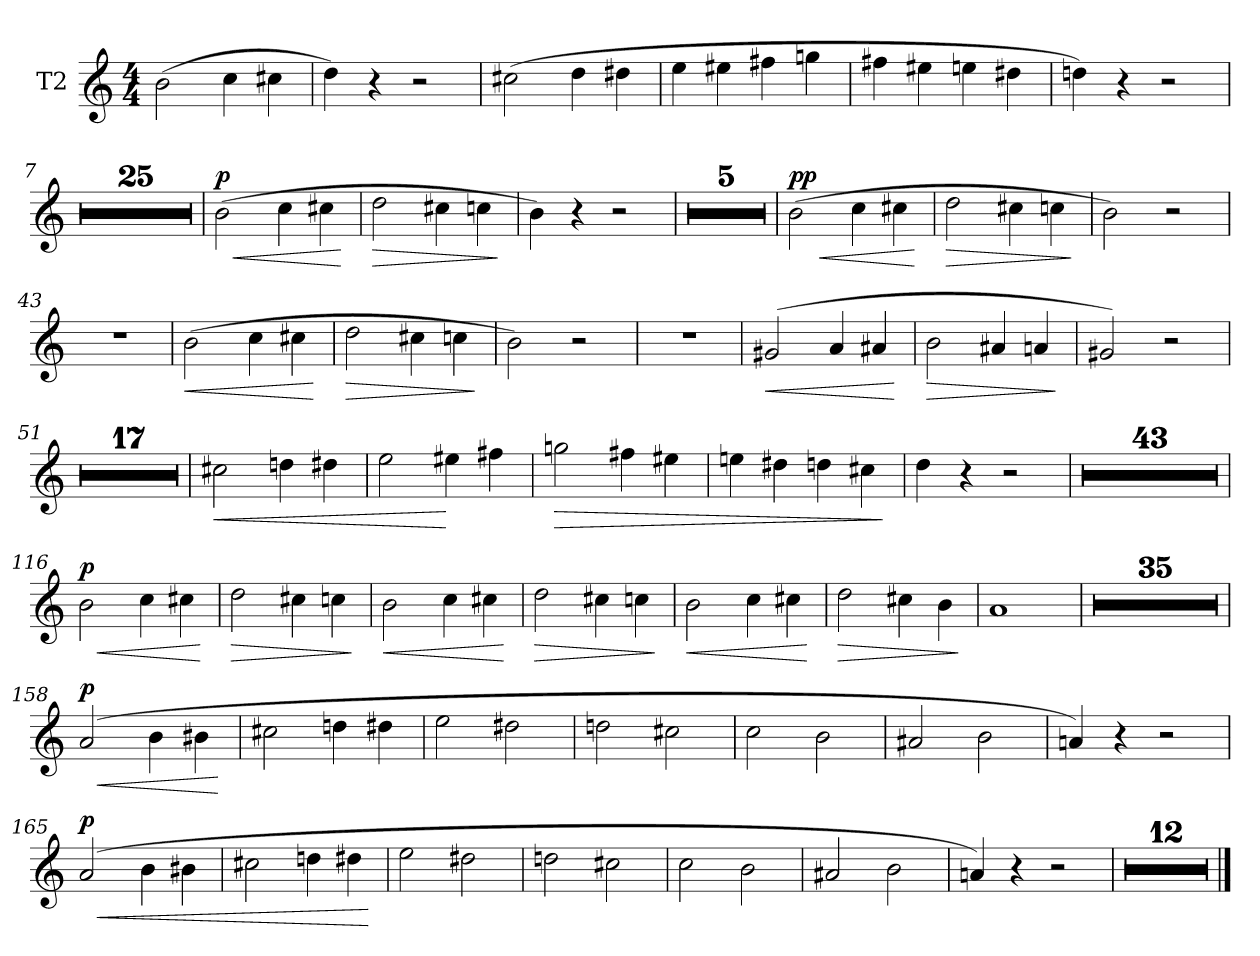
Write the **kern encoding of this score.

**kern	**dynam
*part1	*part1
*staff1	*staff1
*I"T2	*
*I'T2	*
*clefG2	*
*k[]	*
*M4/4	*
=1	=1
(2b\	.
4cc\	.
4cc#X\	.
=2	=2
4dd\)	.
4r	.
2r	.
=3	=3
(2cc#X\	.
4dd\	.
4dd#X\	.
!!LO:PB:g=z
=4	=4
4ee\	.
4ee#X\	.
4ff#X\	.
4ggn\	.
=5	=5
4ff#X\	.
4ee#X\	.
4een\	.
4dd#X\	.
=6	=6
4ddn\)	.
4r	.
2r	.
!!LO:LB:g=z
=7	=7
1r	.
=8	=8
1r	.
=9	=9
1r	.
=10	=10
1r	.
!!LO:PB:g=z
=11	=11
1r	.
=12	=12
1r	.
=13	=13
1r	.
!!LO:LB:g=z
=14	=14
1r	.
=15	=15
1r	.
=16	=16
1r	.
!!LO:LB:g=z
=17	=17
1r	.
=18	=18
1r	.
!!LO:PB:g=z
=19	=19
1r	.
=20	=20
1r	.
!!LO:LB:g=z
=21	=21
1r	.
=22	=22
1r	.
!!LO:PB:g=z
=23	=23
1r	.
=24	=24
1r	.
!!LO:LB:g=z
=25	=25
1r	.
=26	=26
1r	.
!!LO:PB:g=z
=27	=27
1r	.
=28	=28
1r	.
=29	=29
1r	.
!!LO:LB:g=z
=30	=30
1r	.
=31	=31
1r	.
!!LO:PB:g=z
=32	=32
!	!LO:HP:b
!	!LO:DY:n=1:a
(2b\	< p
4cc\	.
4cc#X\	.
.	[
=33	=33
!	!LO:HP:b
2dd\	>
4cc#X\	.
4ccn\	.
.	]
=34	=34
4b\)	.
4r	.
2r	.
=35	=35
1r	.
=36	=36
1r	.
=37	=37
1r	.
!!LO:LB:g=z
=38	=38
1r	.
=39	=39
1r	.
=40	=40
!	!LO:HP:b
!	!LO:DY:n=1:a
(2b\	< pp
4cc\	.
4cc#X\	.
.	[
=41	=41
!	!LO:HP:b
2dd\	>
4cc#X\	.
4ccn\	.
.	]
=42	=42
2b\)	.
2r	.
!!LO:PB:g=z
=43	=43
1r	.
=44	=44
!	!LO:HP:b
(2b\	<
4cc\	.
4cc#X\	.
.	[
=45	=45
!	!LO:HP:b
2dd\	>
4cc#X\	.
4ccn\	.
.	]
=46	=46
2b\)	.
2r	.
!!LO:PB:g=z
=47	=47
1r	.
=48	=48
!	!LO:HP:b
(2g#X/	<
4a/	.
4a#X/	.
.	[
=49	=49
!	!LO:HP:b
2b\	>
4a#X/	.
4an/	.
.	]
=50	=50
2g#X/)	.
2r	.
!!LO:LB:g=z
=51	=51
1r	.
=52	=52
1r	.
=53	=53
1r	.
=54	=54
1r	.
!!LO:PB:g=z
=55	=55
1r	.
=56	=56
1r	.
=57	=57
1r	.
!!LO:LB:g=z
=58	=58
1r	.
=59	=59
1r	.
=60	=60
1r	.
!!LO:PB:g=z
=61	=61
1r	.
=62	=62
1r	.
!!LO:LB:g=z
=63	=63
1r	.
=64	=64
1r	.
=65	=65
1r	.
=66	=66
1r	.
=67	=67
1r	.
!!LO:PB:g=z
=68	=68
!	!LO:HP:b
2cc#X\	<
4ddn\	.
4dd#X\	.
=69	=69
2ee\	.
4ee#X\	[
4ff#X\	.
=70	=70
!	!LO:HP:b
2ggn\	>
4ff#X\	.
4ee#X\	.
=71	=71
4een\	.
4dd#X\	.
4ddn\	.
4cc#X\	.
.	]
!!LO:PB:g=z
=72	=72
4dd\	.
4r	.
2r	.
=73	=73
1r	.
=74	=74
1r	.
!!LO:LB:g=z
=75	=75
1r	.
=76	=76
1r	.
=77	=77
1r	.
!!LO:PB:g=z
=78	=78
1r	.
=79	=79
1r	.
=80	=80
1r	.
!!LO:LB:g=z
=81	=81
1r	.
=82	=82
1r	.
=83	=83
1r	.
!!LO:LB:g=z
=84	=84
1r	.
=85	=85
1r	.
!!LO:PB:g=z
=86	=86
1r	.
=87	=87
1r	.
!!LO:LB:g=z
=88	=88
1r	.
=89	=89
1r	.
!!LO:PB:g=z
=90	=90
1r	.
=91	=91
1r	.
!!LO:LB:g=z
=92	=92
1r	.
=93	=93
1r	.
!!LO:PB:g=z
=94	=94
1r	.
=95	=95
1r	.
!!LO:LB:g=z
=96	=96
1r	.
=97	=97
1r	.
!!LO:PB:g=z
=98	=98
1r	.
=99	=99
1r	.
!!LO:LB:g=z
=100	=100
1r	.
=101	=101
1r	.
!!LO:PB:g=z
=102	=102
1r	.
=103	=103
1r	.
!!LO:LB:g=z
=104	=104
1r	.
=105	=105
1r	.
=106	=106
1r	.
=107	=107
1r	.
!!LO:PB:g=z
=108	=108
1r	.
=109	=109
1r	.
=110	=110
1r	.
=111	=111
1r	.
!!LO:LB:g=z
=112	=112
1r	.
=113	=113
1r	.
=114	=114
1r	.
=115	=115
1r	.
!!LO:PB:g=z
=116	=116
!	!LO:HP:b
!	!LO:DY:n=1:a
2b\	< p
4cc\	.
4cc#X\	.
.	[
=117	=117
!	!LO:HP:b
2dd\	>
4cc#X\	.
4ccn\	.
.	]
=118	=118
!	!LO:HP:b
2b\	<
4cc\	.
4cc#X\	.
.	[
=119	=119
!	!LO:HP:b
2dd\	>
4cc#X\	.
4ccn\	.
.	]
!!LO:PB:g=z
=120	=120
!	!LO:HP:b
2b\	<
4cc\	.
4cc#X\	.
.	[
=121	=121
!	!LO:HP:b
2dd\	>
4cc#X\	.
4b\	.
.	]
=122	=122
1a	.
!!LO:PB:g=z
=123	=123
1r	.
=124	=124
1r	.
!!LO:LB:g=z
=125	=125
1r	.
=126	=126
1r	.
!!LO:LB:g=z
=127	=127
1r	.
=128	=128
1r	.
!!LO:PB:g=z
=129	=129
1r	.
=130	=130
1r	.
!!LO:LB:g=z
=131	=131
1r	.
=132	=132
1r	.
!!LO:LB:g=z
=133	=133
1r	.
=134	=134
1r	.
!!LO:LB:g=z
=135	=135
1r	.
=136	=136
1r	.
!!LO:LB:g=z
=137	=137
1r	.
=138	=138
1r	.
!!LO:LB:g=z
=139	=139
1r	.
=140	=140
1r	.
!!LO:PB:g=z
=141	=141
1r	.
=142	=142
1r	.
!!LO:LB:g=z
=143	=143
1r	.
=144	=144
1r	.
!!LO:LB:g=z
=145	=145
1r	.
=146	=146
1r	.
!!LO:LB:g=z
=147	=147
1r	.
=148	=148
1r	.
!!LO:LB:g=z
=149	=149
1r	.
=150	=150
1r	.
!!LO:LB:g=z
=151	=151
1r	.
=152	=152
1r	.
!!LO:PB:g=z
=153	=153
1r	.
=154	=154
1r	.
!!LO:LB:g=z
=155	=155
1r	.
=156	=156
1r	.
=157	=157
1r	.
=158	=158
!	!LO:HP:b
!	!LO:DY:n=1:a
(2a/	< p
4b\	.
4b#X\	.
.	[
!!LO:LB:g=z
=159	=159
2cc#X\	.
4ddn\	.
4dd#X\	.
=160	=160
2ee\	.
2dd#X\	.
=161	=161
2ddn\	.
2cc#X\	.
=162	=162
2cc\	.
2b\	.
!!LO:PB:g=z
=163	=163
2a#X/	.
2b\	.
=164	=164
4an/)	.
4r	.
2r	.
=165	=165
!	!LO:HP:b
!	!LO:DY:n=1:a
(2a/	< p
4b\	.
4b#X\	.
=166	=166
2cc#X\	.
4ddn\	.
4dd#X\	.
.	[
!!LO:LB:g=z
=167	=167
2ee\	.
2dd#X\	.
=168	=168
2ddn\	.
2cc#X\	.
=169	=169
2cc\	.
2b\	.
!!LO:PB:g=z
=170	=170
2a#X/	.
2b\	.
=171	=171
4an/)	.
4r	.
2r	.
=172	=172
1r	.
=173	=173
1r	.
!!LO:LB:g=z
=174	=174
1r	.
=175	=175
1r	.
=176	=176
1r	.
=177	=177
1r	.
!!LO:LB:g=z
=178	=178
1r	.
=179	=179
1r	.
=180	=180
1r	.
=181	=181
1r	.
!!LO:LB:g=z
=182	=182
1r	.
=183	=183
1r	.
==	==
*-	*-
